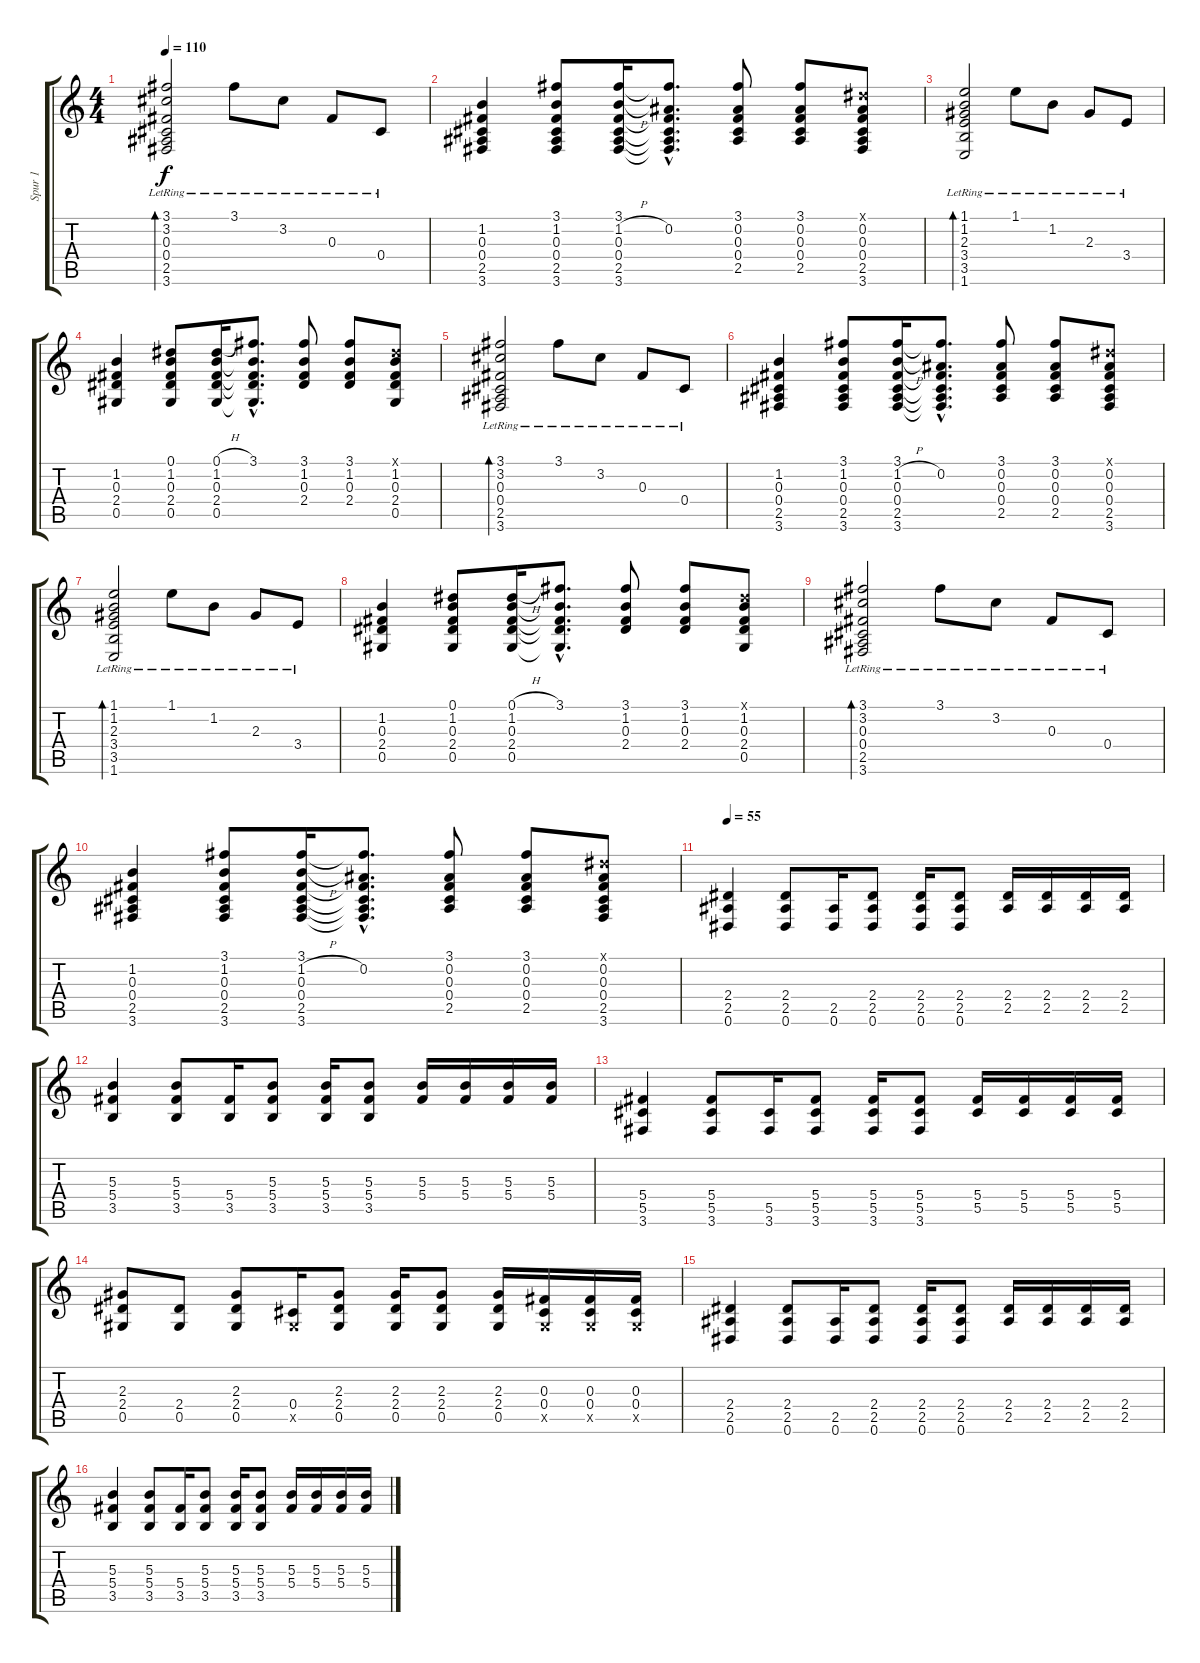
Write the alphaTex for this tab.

\track ("Spur 1" "Spur 1") {instrument acousticguitarnylon}
\staff {score tabs}
\tuning (Eb4 Bb3 Gb3 Db3 Ab2 Eb2) {hide}
\ts (4 4)
\tempo 110
\clef g2
\ks c
(3.1{lr} 3.2{lr} 0.3{lr} 0.4{lr} 2.5{lr} 3.6{lr}).2{bd 120 dy f} 3.1{lr}.8 3.2{lr}.8 0.3{lr}.8 0.4{lr}.8 |
(1.2 0.3 0.4 2.5 3.6).4 (3.1 1.2 0.3 0.4 2.5 3.6).8 (3.1 1.2{h} 0.3 0.4 2.5 3.6).16 (3.1{hac t} 0.2{hac} 0.3{hac t} 0.4{hac t} 2.5{hac t} 3.6{hac t}).8{d} (3.1 0.2 0.3 0.4 2.5).8 (3.1 0.2 0.3 0.4 2.5).8 (0.1{x} 0.2 0.3 0.4 2.5 3.6).8 |
(1.1 1.2{lr} 2.3{lr} 3.4{lr} 3.5{lr} 1.6{lr}).2{bd 120} 1.1{lr}.8 1.2{lr}.8 2.3{lr}.8 3.4{lr}.8 |
(1.2 0.3 2.4 0.5).4 (0.1 1.2 0.3 2.4 0.5).8 (0.1{h} 1.2 0.3 2.4 0.5).16 (3.1{hac} 1.2{hac t} 0.3{hac t} 2.4{hac t} 0.5{hac t}).8{d} (3.1 1.2 0.3 2.4).8 (3.1 1.2 0.3 2.4).8 (0.1{x} 1.2 0.3 2.4 0.5).8 |
(3.1{lr} 3.2{lr} 0.3{lr} 0.4{lr} 2.5{lr} 3.6{lr}).2{bd 120} 3.1{lr}.8 3.2{lr}.8 0.3{lr}.8 0.4{lr}.8 |
(1.2 0.3 0.4 2.5 3.6).4 (3.1 1.2 0.3 0.4 2.5 3.6).8 (3.1 1.2{h} 0.3 0.4 2.5 3.6).16 (3.1{hac t} 0.2{hac} 0.3{hac t} 0.4{hac t} 2.5{hac t} 3.6{hac t}).8{d} (3.1 0.2 0.3 0.4 2.5).8 (3.1 0.2 0.3 0.4 2.5).8 (0.1{x} 0.2 0.3 0.4 2.5 3.6).8 |
(1.1 1.2{lr} 2.3{lr} 3.4{lr} 3.5{lr} 1.6{lr}).2{bd 120} 1.1{lr}.8 1.2{lr}.8 2.3{lr}.8 3.4{lr}.8 |
(1.2 0.3 2.4 0.5).4 (0.1 1.2 0.3 2.4 0.5).8 (0.1{h} 1.2 0.3 2.4 0.5).16 (3.1{hac} 1.2{hac t} 0.3{hac t} 2.4{hac t} 0.5{hac t}).8{d} (3.1 1.2 0.3 2.4).8 (3.1 1.2 0.3 2.4).8 (0.1{x} 1.2 0.3 2.4 0.5).8 |
(3.1{lr} 3.2{lr} 0.3{lr} 0.4{lr} 2.5{lr} 3.6{lr}).2{bd 120} 3.1{lr}.8 3.2{lr}.8 0.3{lr}.8 0.4{lr}.8 |
(1.2 0.3 0.4 2.5 3.6).4 (3.1 1.2 0.3 0.4 2.5 3.6).8 (3.1 1.2{h} 0.3 0.4 2.5 3.6).16 (3.1{hac t} 0.2{hac} 0.3{hac t} 0.4{hac t} 2.5{hac t} 3.6{hac t}).8{d} (3.1 0.2 0.3 0.4 2.5).8 (3.1 0.2 0.3 0.4 2.5).8 (0.1{x} 0.2 0.3 0.4 2.5 3.6).8 |
\tempo 55
(2.4 2.5 0.6).4 (2.4 2.5 0.6).8 (2.5 0.6).16 (2.4 2.5 0.6).8 (2.4 2.5 0.6).16 (2.4 2.5 0.6).8 (2.4 2.5).16 (2.4 2.5).16 (2.4 2.5).16 (2.4 2.5).16 |
(5.3 5.4 3.5).4 (5.3 5.4 3.5).8 (5.4 3.5).16 (5.3 5.4 3.5).8 (5.3 5.4 3.5).16 (5.3 5.4 3.5).8 (5.3 5.4).16 (5.3 5.4).16 (5.3 5.4).16 (5.3 5.4).16 |
(5.4 5.5 3.6).4 (5.4 5.5 3.6).8 (5.5 3.6).16 (5.4 5.5 3.6).8 (5.4 5.5 3.6).16 (5.4 5.5 3.6).8 (5.4 5.5).16 (5.4 5.5).16 (5.4 5.5).16 (5.4 5.5).16 |
(2.3 2.4 0.5).8 (2.4 0.5).8 (2.3 2.4 0.5).8 (0.4 0.5{x}).16 (2.3 2.4 0.5).8 (2.3 2.4 0.5).16 (2.3 2.4 0.5).8 (2.3 2.4 0.5).16 (0.3 0.4 0.5{x}).16 (0.3 0.4 0.5{x}).16 (0.3 0.4 0.5{x}).16 |
(2.4 2.5 0.6).4 (2.4 2.5 0.6).8 (2.5 0.6).16 (2.4 2.5 0.6).8 (2.4 2.5 0.6).16 (2.4 2.5 0.6).8 (2.4 2.5).16 (2.4 2.5).16 (2.4 2.5).16 (2.4 2.5).16 |
(5.3 5.4 3.5).4 (5.3 5.4 3.5).8 (5.4 3.5).16 (5.3 5.4 3.5).8 (5.3 5.4 3.5).16 (5.3 5.4 3.5).8 (5.3 5.4).16 (5.3 5.4).16 (5.3 5.4).16 (5.3 5.4).16
